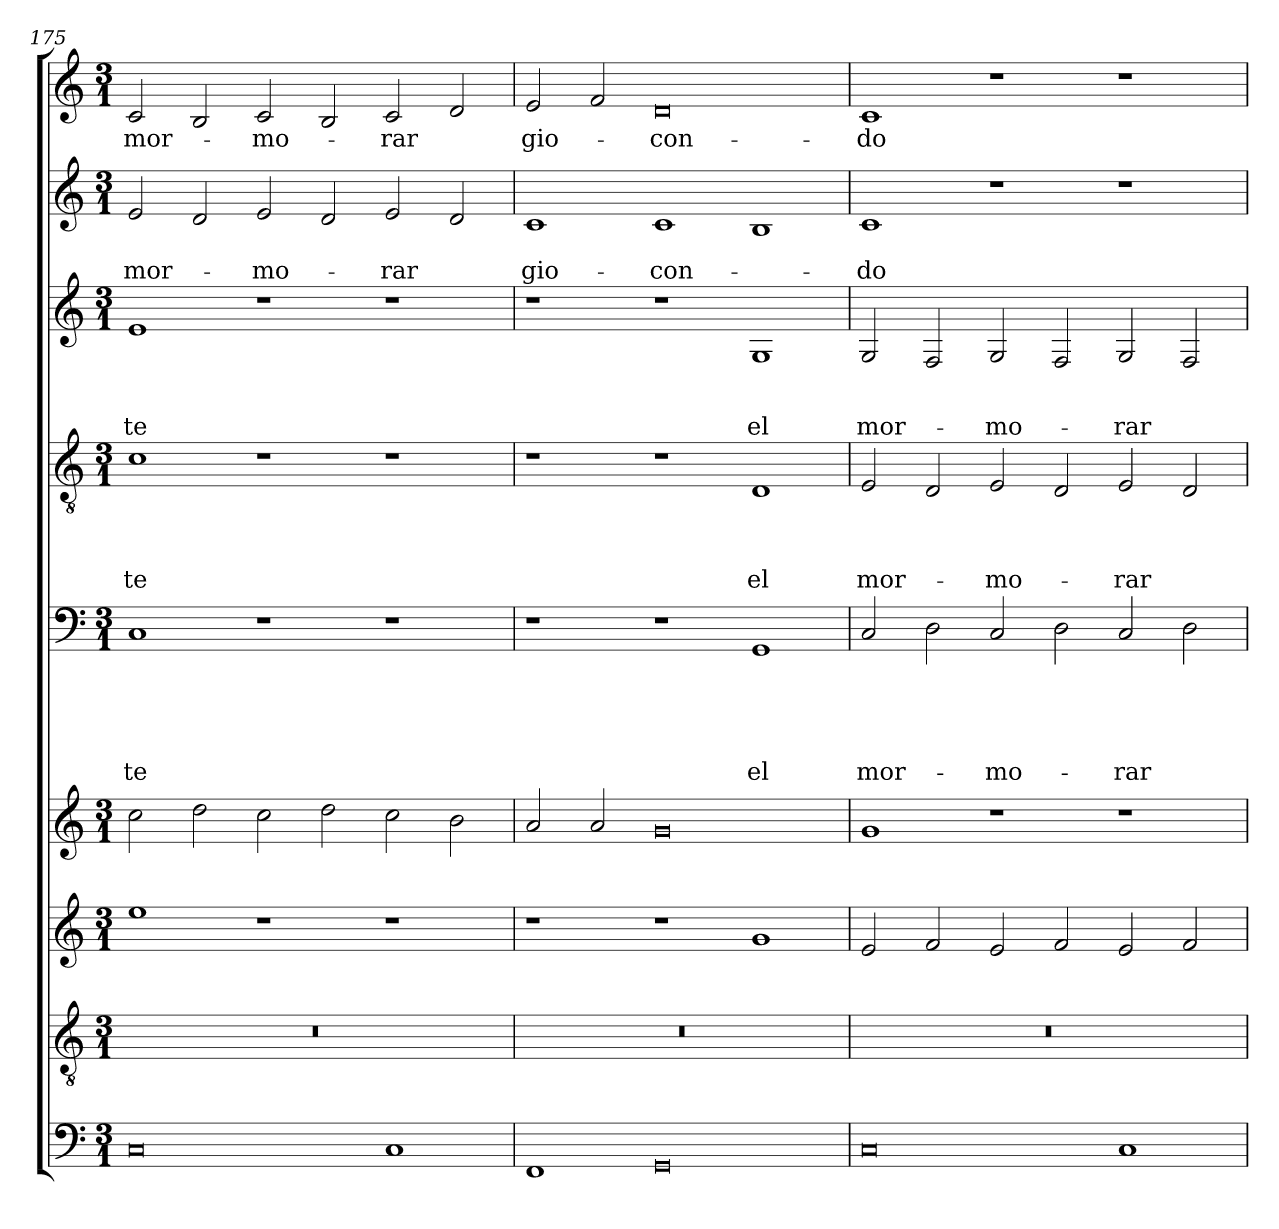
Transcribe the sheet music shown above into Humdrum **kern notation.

**kern	**kern	**kern	**kern	**kern	**text	**text	**text	**text	**text	**kern	**text	**text	**text	**text	**kern	**text	**text	**text	**kern	**text	**text	**kern	**text
*part9	*part8	*part7	*part6	*part5	*part5	*part5	*part5	*part5	*part5	*part4	*part4	*part4	*part4	*part4	*part3	*part3	*part3	*part3	*part2	*part2	*part2	*part1	*part1
*staff9	*staff8	*staff7	*staff6	*staff5	*staff5	*staff5	*staff5	*staff5	*staff5	*staff4	*staff4	*staff4	*staff4	*staff4	*staff3	*staff3	*staff3	*staff3	*staff2	*staff2	*staff2	*staff1	*staff1
*clefF4	*clefGv2	*clefG2	*clefG2	*clefF4	*	*	*	*	*	*clefGv2	*	*	*	*	*clefG2	*	*	*	*clefG2	*	*	*clefG2	*
*k[]	*k[]	*k[]	*k[]	*k[]	*	*	*	*	*	*k[]	*	*	*	*	*k[]	*	*	*	*k[]	*	*	*k[]	*
*C:	*C:	*C:	*C:	*C:	*	*	*	*	*	*C:	*	*	*	*	*C:	*	*	*	*C:	*	*	*C:	*
*M3/1	*M3/1	*M3/1	*M3/1	*M3/1	*	*	*	*	*	*M3/1	*	*	*	*	*M3/1	*	*	*	*M3/1	*	*	*M3/1	*
=175	=175	=175	=175	=175	=175	=175	=175	=175	=175	=175	=175	=175	=175	=175	=175	=175	=175	=175	=175	=175	=175	=175	=175
!	!	!	!	!	!	!	!	!	!LO:LY:b	!	!	!	!	!LO:LY:b	!	!	!	!LO:LY:b	!	!	!LO:LY:b	!	!LO:LY:b
0C	0.r	1ee	2cc\	1C	.	.	.	.	-te	1c	.	.	.	-te	1e	.	.	-te	2e/	.	mor-	2c/	mor-
.	.	.	2dd\	.	.	.	.	.	.	.	.	.	.	.	.	.	.	.	2d/	.	.	2B/	.
!	!	!	!	!	!	!	!	!	!	!	!	!	!	!	!	!	!	!	!	!	!LO:LY:b	!	!LO:LY:b
.	.	1r	2cc\	1r	.	.	.	.	.	1r	.	.	.	.	1r	.	.	.	2e/	.	-mo-	2c/	-mo-
.	.	.	2dd\	.	.	.	.	.	.	.	.	.	.	.	.	.	.	.	2d/	.	.	2B/	.
!	!	!	!	!	!	!	!	!	!	!	!	!	!	!	!	!	!	!	!	!	!LO:LY:b	!	!LO:LY:b
1C	.	1r	2cc\	1r	.	.	.	.	.	1r	.	.	.	.	1r	.	.	.	2e/	.	-rar	2c/	-rar
.	.	.	2b\	.	.	.	.	.	.	.	.	.	.	.	.	.	.	.	2d/	.	.	2d/	.
!!LO:PB:g=z
=176	=176	=176	=176	=176	=176	=176	=176	=176	=176	=176	=176	=176	=176	=176	=176	=176	=176	=176	=176	=176	=176	=176	=176
!	!	!	!	!	!	!	!	!	!	!	!	!	!	!	!	!	!	!	!	!	!LO:LY:b	!	!LO:LY:b
1FF	0.r	1r	2a/	1r	.	.	.	.	.	1r	.	.	.	.	1r	.	.	.	1c	.	gio-	2e/	gio-
.	.	.	2a/	.	.	.	.	.	.	.	.	.	.	.	.	.	.	.	.	.	.	2f/	.
!	!	!	!	!	!	!	!	!	!	!	!	!	!	!	!	!	!	!	!	!	!LO:LY:b	!	!LO:LY:b
0GG	.	1r	0g	1r	.	.	.	.	.	1r	.	.	.	.	1r	.	.	.	1c	.	-con-	0d	-con-
!	!	!	!	!	!	!	!	!	!LO:LY:b	!	!	!	!	!LO:LY:b	!	!	!	!LO:LY:b	!	!	!	!	!
.	.	1g	.	1GG	.	.	.	.	el	1D	.	.	.	el	1G	.	.	el	1B	.	.	.	.
=177	=177	=177	=177	=177	=177	=177	=177	=177	=177	=177	=177	=177	=177	=177	=177	=177	=177	=177	=177	=177	=177	=177	=177
!	!	!	!	!	!	!	!	!	!LO:LY:b	!	!	!	!	!LO:LY:b	!	!	!	!LO:LY:b	!	!	!LO:LY:b	!	!LO:LY:b
0C	0.r	2e/	1g	2C/	.	.	.	.	mor-	2E/	.	.	.	mor-	2G/	.	.	mor-	1c	.	-do	1c	-do
.	.	2f/	.	2D\	.	.	.	.	.	2D/	.	.	.	.	2F/	.	.	.	.	.	.	.	.
!	!	!	!	!	!	!	!	!	!LO:LY:b	!	!	!	!	!LO:LY:b	!	!	!	!LO:LY:b	!	!	!	!	!
.	.	2e/	1r	2C/	.	.	.	.	-mo-	2E/	.	.	.	-mo-	2G/	.	.	-mo-	1r	.	.	1r	.
.	.	2f/	.	2D\	.	.	.	.	.	2D/	.	.	.	.	2F/	.	.	.	.	.	.	.	.
!	!	!	!	!	!	!	!	!	!LO:LY:b	!	!	!	!	!LO:LY:b	!	!	!	!LO:LY:b	!	!	!	!	!
1C	.	2e/	1r	2C/	.	.	.	.	-rar	2E/	.	.	.	-rar	2G/	.	.	-rar	1r	.	.	1r	.
.	.	2f/	.	2D\	.	.	.	.	.	2D/	.	.	.	.	2F/	.	.	.	.	.	.	.	.
=	=	=	=	=	=	=	=	=	=	=	=	=	=	=	=	=	=	=	=	=	=	=	=
*-	*-	*-	*-	*-	*-	*-	*-	*-	*-	*-	*-	*-	*-	*-	*-	*-	*-	*-	*-	*-	*-	*-	*-
